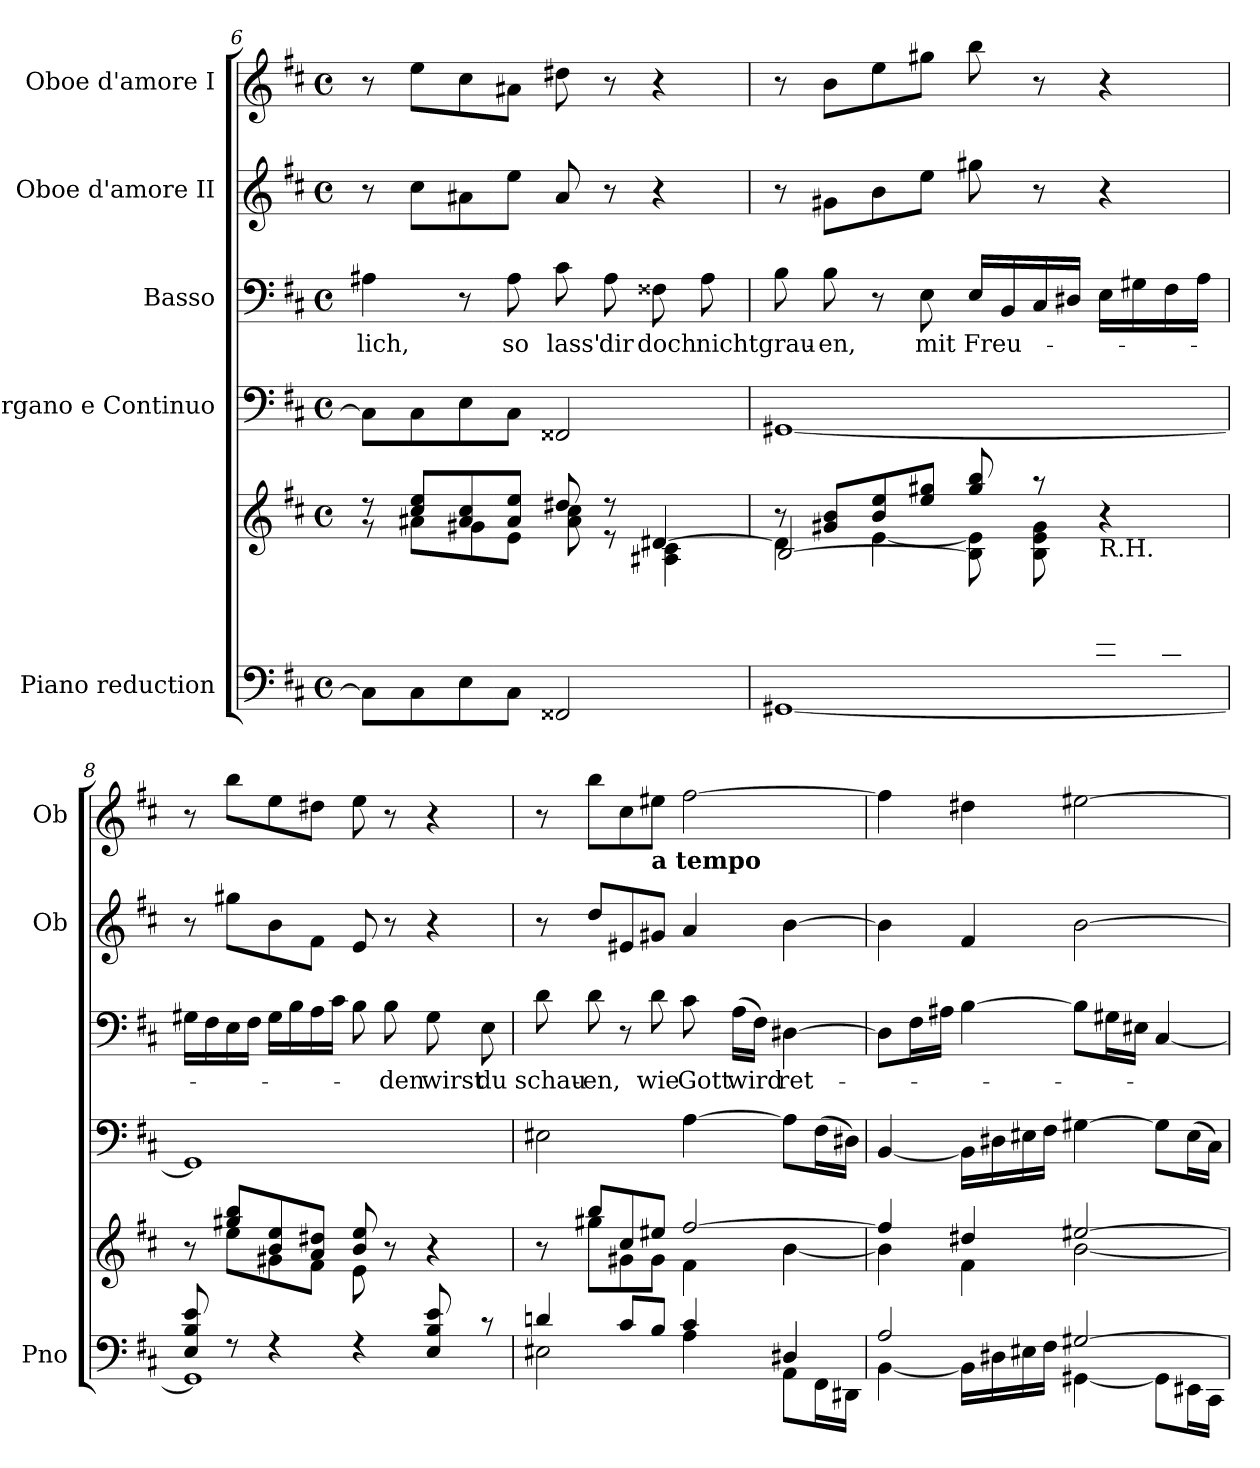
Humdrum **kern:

**kern	**kern	**kern	**kern	**text	**kern	**kern
*part5	*part5	*part4	*part3	*part3	*part2	*part1
*staff6	*staff5	*staff4	*staff3	*staff3	*staff2	*staff1
*I"Piano reduction	*	*I"Organo e Continuo	*I"Basso	*	*I"Oboe d'amore II	*I"Oboe d'amore I
*I'Pno	*	*	*	*	*I'Ob	*I'Ob
*clefF4	*clefG2	*clefF4	*clefF4	*	*clefG2	*clefG2
*k[f#c#]	*k[f#c#]	*k[f#c#]	*k[f#c#]	*	*k[f#c#]	*k[f#c#]
*M4/4	*M4/4	*M4/4	*M4/4	*	*M4/4	*M4/4
*met(c)	*met(c)	*met(c)	*met(c)	*	*met(c)	*met(c)
=6	=6	=6	=6	=6	=6	=6
*	*^	*	*	*	*	*
!	!	!	!	!	!LO:LY:b	!	!
8C#\L]	8r	8r	8C#\L]	4A#X\	-lich,	8r	8r
8C#\	8cc#/ 8ee/L	8a#X\L	8C#\	.	.	8cc#\L	8ee\L
8E\	8a#/ 8cc#/	8g#X\	8E\	8r	.	8a#X\	8cc#\
!	!	!	!	!	!LO:LY:b	!	!
8C#\J	8a#/ 8ee/J	8e\J	8C#\J	8A#\	so	8ee\J	8a#X\J
!	!	!	!	!	!LO:LY:b	!	!
2FF##X/	8dd#X/	8a#\ 8cc#\	2FF##X/	8c#\	lass'	8a#/	8dd#X\
!	!	!	!	!	!LO:LY:b	!	!
.	8r	8r	.	8A#\	dir	8r	8r
!	!	!	!	!	!LO:LY:b	!	!
.	[4d#X/	4A#X\ 4c#\	.	8F##X\	doch	4r	4r
!	!	!	!	!	!LO:LY:b	!	!
.	.	.	.	8A#\	nicht	.	.
!!LO:PB:g=z
=7	=7	=7	=7	=7	=7	=7	=7
*^	*	*^	*	*	*	*	*
!	!	!	!	!	!	!	!LO:LY:b	!	!
2.ryy	[1GG#X	8r	4d#\]	[2B/	[1GG#X	8B\	grau-	8r	8r
!	!	!	!	!	!	!	!LO:LY:b	!	!
.	.	8g#X/ 8b/L	.	.	.	8B\	-en,	8g#X\L	8b\L
.	.	8b/ 8ee/	[4e\	.	.	8r	.	8b\	8ee\
!	!	!	!	!	!	!	!LO:LY:b	!	!
.	.	8ee/ 8gg#X/J	.	.	.	8E\	mit	8ee\J	8gg#X\J
!	!	!	!	!	!	!	!LO:LY:b	!	!
.	.	8gg#/ 8bb/	8B\] 8e\]L	2rgyy	.	16E/LL	Freu-	8gg#X\	8bb\
.	.	.	.	.	.	16BB/	.	.	.
.	.	8r	8B\ 8e\ 8g#\	.	.	16C#/	.	8r	8r
.	.	.	.	.	.	16D#X/JJ	.	.	.
!	!	!LO:TX:b:t=R.H.	!	!	!	!	!	!	!
8G#X/ 8B/ 8e/	.	4r	4ryy	.	.	16E\LL	.	4r	4r
.	.	.	.	.	.	16G#X\	.	.	.
8F#X/ 8A/ 8d#X/J	.	.	.	.	.	16F#\	.	.	.
.	.	.	.	.	.	16A\JJ	.	.	.
*	*	*	*v	*v	*	*	*	*	*
=8	=8	=8	=8	=8	=8	=8	=8	=8
8E/ 8B/ 8e/	1GG#]	8r	8ryy	1GG#]	16G#X\LL	.	8r	8r
.	.	.	.	.	16F#\	.	.	.
8r	.	8gg#X/ 8bb/L	8ee\L	.	16E\	.	8gg#X\L	8bb\L
.	.	.	.	.	16F#\JJ	.	.	.
4r	.	8b/ 8ee/	8g#X\	.	16G#\LL	.	8b\	8ee\
.	.	.	.	.	16B\	.	.	.
.	.	8a/ 8dd#X/J	8f#\J	.	16A\	.	8f#\J	8dd#X\J
.	.	.	.	.	16c#\JJ	.	.	.
4r	.	8b/ 8ee/	8e\	.	8B\	.	8e/	8ee\
!	!	!	!	!	!	!LO:LY:b	!	!
.	.	8r	8ryy	.	8B\	-den	8r	8r
!	!	!	!	!	!	!LO:LY:b	!	!
8E/ 8B/ 8e/	.	4r	4ryy	.	8G#\	wirst	4r	4r
!	!	!	!	!	!	!LO:LY:b	!	!
8r	.	.	.	.	8E\	du	.	.
=9	=9	=9	=9	=9	=9	=9	=9	=9
!	!	!	!	!	!	!LO:LY:b	!	!
4dn/	2E#X\	8r	8ryy	2E#X\	8d\	schau-	8r	8r
!	!	!	!	!	!	!LO:LY:b	!	!
.	.	8bb/L	8gg#X\L	.	8d\	-en,	8dd/L	8bb\L
8c#/L	.	8cc#/	8g#X\	.	8r	.	8e#X/	8cc#\
!	!	!	!	!	!	!	!	!LO:TX:b:B:t=a tempo
!	!	!	!	!	!	!LO:LY:b	!	!
8B/J	.	8ee#X/J	8g#\J	.	8d\	wie	8g#X/J	8ee#X\J
!	!	!	!	!	!	!LO:LY:b	!	!
4c#/	4A\	[2ff#/	4f#\	[4A\	8c#\	Gott	4a/	[2ff#\
!	!	!	!	!	!	!LO:LY:b	!	!
.	.	.	.	.	(>16A\LL	wird	.	.
.	.	.	.	.	16F#\JJ)	.	.	.
!	!	!	!	!	!	!LO:LY:b	!	!
4D#X/	8AA\L	.	[4b\	8A\L]	[4D#X\	ret-	[4b\	.
.	16FF#\L	.	.	(>16F#\L	.	.	.	.
.	16DD#X\JJ	.	.	16D#X\JJ)	.	.	.	.
!!LO:LB:g=z
=10	=10	=10	=10	=10	=10	=10	=10	=10
2A/	[4BB\	4ff#/]	4b\]	[4BB/	8D#\L]	.	4b\]	4ff#\]
.	.	.	.	.	16F#\L	.	.	.
.	.	.	.	.	16A#X\JJ	.	.	.
.	16BB\LL]	4dd#X/	4f#\	16BB\LL]	[4B\	.	4f#/	4dd#X\
.	16D#X\	.	.	16D#X\	.	.	.	.
.	16E#X\	.	.	16E#X\	.	.	.	.
.	16F#\JJ	.	.	16F#\JJ	.	.	.	.
[2G#X/	[4GG#X\	[2ee#X/	[2b\	[4G#X\	8B\L]	.	[2b\	[2ee#X\
.	.	.	.	.	16G#X\L	.	.	.
.	.	.	.	.	16E#X\JJ	.	.	.
.	8GG#\L]	.	.	8G#\L]	[4C#/	.	.	.
.	16EE#X\L	.	.	(>16E#\L	.	.	.	.
.	16CC#\JJ	.	.	16C#\JJ)	.	.	.	.
*v	*v	*	*	*	*	*	*	*
*	*v	*v	*	*	*	*	*
=	=	=	=	=	=	=
*-	*-	*-	*-	*-	*-	*-
